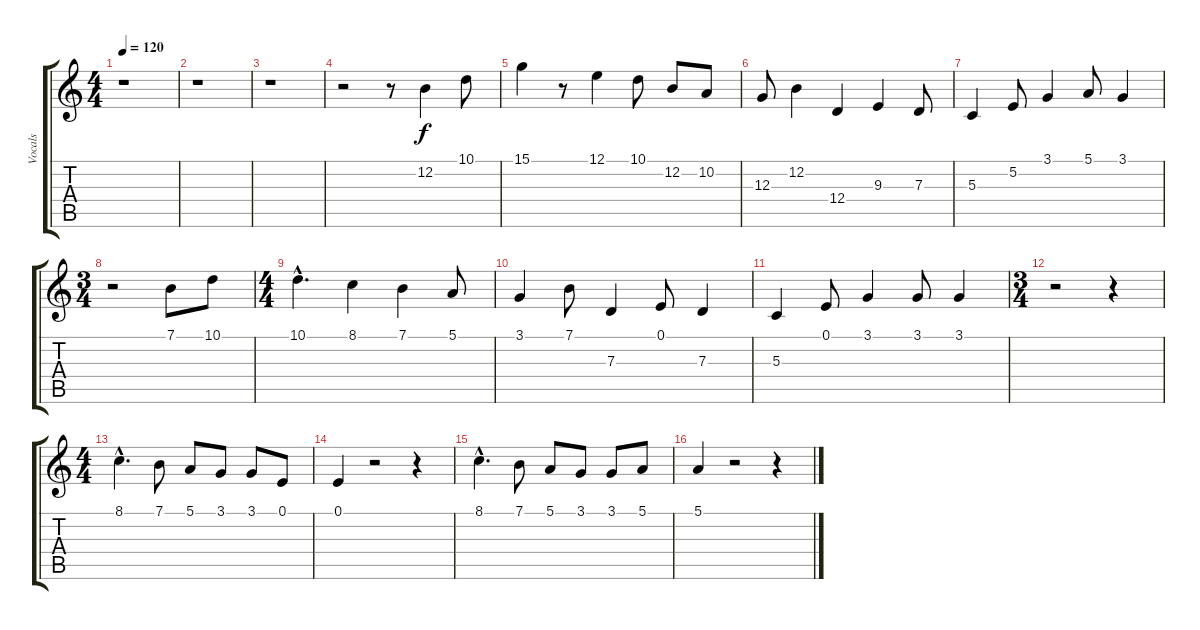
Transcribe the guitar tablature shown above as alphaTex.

\track ("Vocals   " "Vocals   ") {instrument acousticgrandpiano}
\staff {score tabs}
\tuning (E4 B3 G3 D3 A2 E2) {hide}
\ts (4 4)
\tempo 120
\clef g2
\ks c
r.1{dy f instrument acousticgrandpiano} |
r.1 |
r.1 |
r.2 r.8 12.2.4 10.1.8 |
15.1.4 r.8 12.1.4 10.1.8 12.2.8 10.2.8 |
12.3.8 12.2.4 12.4.4 9.3.4 7.3.8 |
5.3.4 5.2.8 3.1.4 5.1.8 3.1.4 |
\ts (3 4)
r.2 7.1.8 10.1.8 |
\ts (4 4)
10.1{hac}.4{d} 8.1.4 7.1.4 5.1.8 |
3.1.4 7.1.8 7.3.4 0.1.8 7.3.4 |
5.3.4 0.1.8 3.1.4 3.1.8 3.1.4 |
\ts (3 4)
r.2 r.4 |
\ts (4 4)
8.1{hac}.4{d} 7.1.8 5.1.8 3.1.8 3.1.8 0.1.8 |
0.1.4 r.2 r.4 |
8.1{hac}.4{d} 7.1.8 5.1.8 3.1.8 3.1.8 5.1.8 |
5.1.4 r.2 r.4
